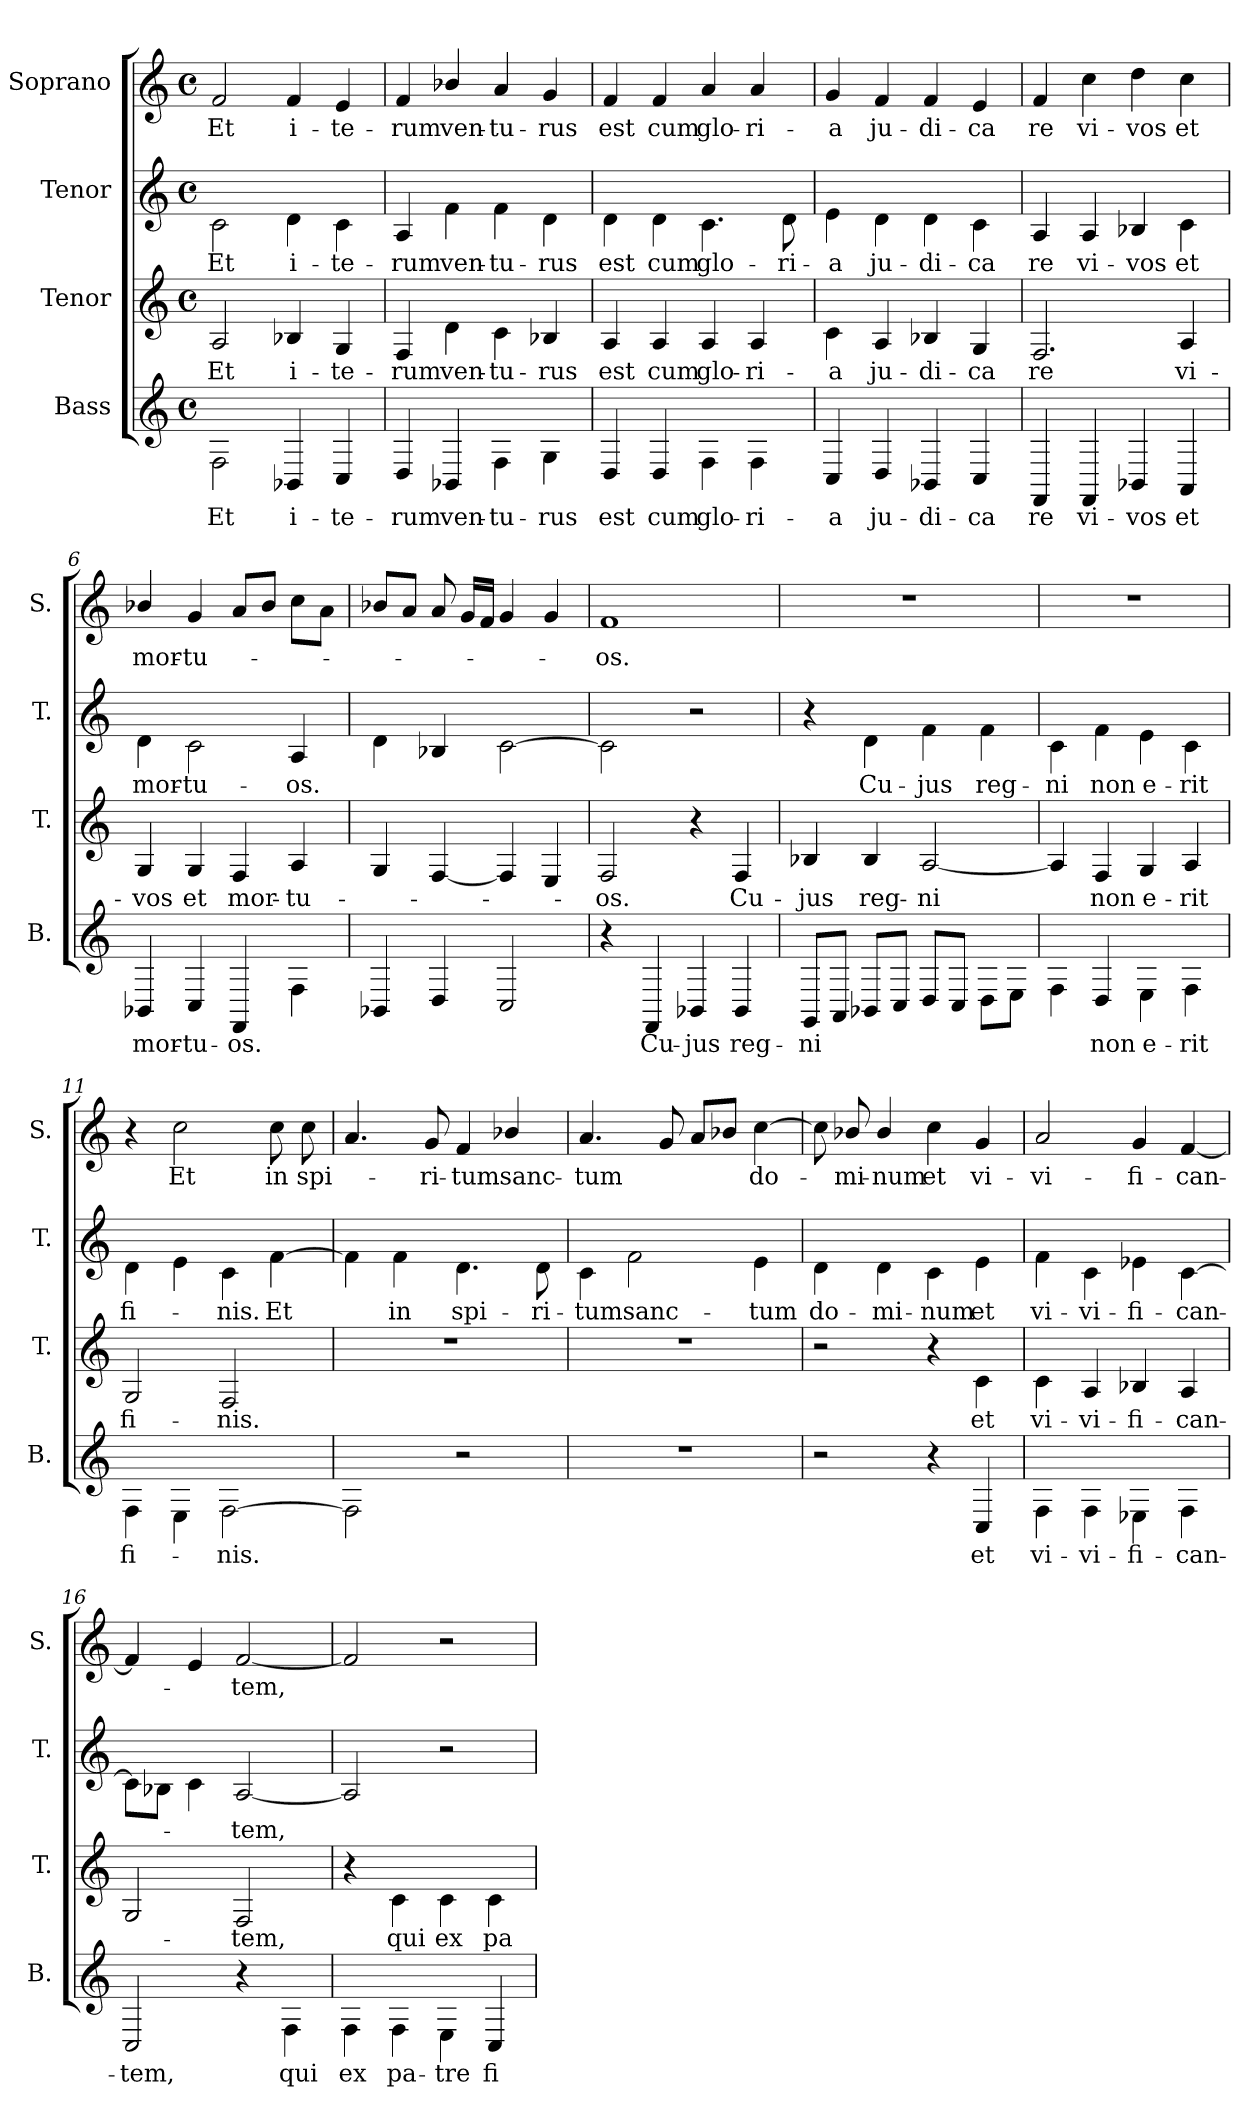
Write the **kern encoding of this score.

**kern	**text	**kern	**text	**kern	**text	**kern	**text
*part4	*part4	*part3	*part3	*part2	*part2	*part1	*part1
*staff4	*staff4	*staff3	*staff3	*staff2	*staff2	*staff1	*staff1
*I"Bass	*	*I"Tenor	*	*I"Tenor	*	*I"Soprano	*
*I'B.	*	*I'T.	*	*I'T.	*	*I'S.	*
*clefG2	*	*clefG2	*	*clefG2	*	*clefG2	*
*	*	*ITrd7c12	*	*ITrd7c12	*	*	*
*k[]	*	*k[]	*	*k[]	*	*k[]	*
*M4/4	*	*M4/4	*	*M4/4	*	*M4/4	*
*met(c)	*	*met(c)	*	*met(c)	*	*met(c)	*
=1	=1	=1	=1	=1	=1	=1	=1
!	!LO:LY:b	!	!LO:LY:b	!	!LO:LY:b	!	!LO:LY:b
2F\	Et	2AA/	Et	2C\	Et	2f/	Et
!	!LO:LY:b	!	!LO:LY:b	!	!LO:LY:b	!	!LO:LY:b
4BB-X/	i-	4BB-X/	i-	4D\	i-	4f/	i-
!	!LO:LY:b	!	!LO:LY:b	!	!LO:LY:b	!	!LO:LY:b
4C/	-te-	4GG/	-te-	4C\	-te-	4e/	-te-
=2	=2	=2	=2	=2	=2	=2	=2
!	!LO:LY:b	!	!LO:LY:b	!	!LO:LY:b	!	!LO:LY:b
4D/	-rum	4FF/	-rum	4AA/	-rum	4f/	-rum
!	!LO:LY:b	!	!LO:LY:b	!	!LO:LY:b	!	!LO:LY:b
4BB-X/	ven-	4D\	ven-	4F\	ven-	4b-X/	ven-
!	!LO:LY:b	!	!LO:LY:b	!	!LO:LY:b	!	!LO:LY:b
4F\	-tu-	4C\	-tu-	4F\	-tu-	4a/	-tu-
!	!LO:LY:b	!	!LO:LY:b	!	!LO:LY:b	!	!LO:LY:b
4G\	-rus	4BB-X/	-rus	4D\	-rus	4g/	-rus
=3	=3	=3	=3	=3	=3	=3	=3
!	!LO:LY:b	!	!LO:LY:b	!	!LO:LY:b	!	!LO:LY:b
4D/	est	4AA/	est	4D\	est	4f/	est
!	!LO:LY:b	!	!LO:LY:b	!	!LO:LY:b	!	!LO:LY:b
4D/	cum	4AA/	cum	4D\	cum	4f/	cum
!	!LO:LY:b	!	!LO:LY:b	!	!LO:LY:b	!	!LO:LY:b
4F\	glo-	4AA/	glo-	4.C\	glo-	4a/	glo-
!	!LO:LY:b	!	!LO:LY:b	!	!	!	!LO:LY:b
4F\	-ri-	4AA/	-ri-	.	.	4a/	-ri-
!	!	!	!	!	!LO:LY:b	!	!
.	.	.	.	8D\	-ri-	.	.
=4	=4	=4	=4	=4	=4	=4	=4
!	!LO:LY:b	!	!LO:LY:b	!	!LO:LY:b	!	!LO:LY:b
4C/	-a	4C\	-a	4E\	-a	4g/	-a
!	!LO:LY:b	!	!LO:LY:b	!	!LO:LY:b	!	!LO:LY:b
4D/	ju-	4AA/	ju-	4D\	ju-	4f/	ju-
!	!LO:LY:b	!	!LO:LY:b	!	!LO:LY:b	!	!LO:LY:b
4BB-X/	-di-	4BB-X/	-di-	4D\	-di-	4f/	-di-
!	!LO:LY:b	!	!LO:LY:b	!	!LO:LY:b	!	!LO:LY:b
4C/	-ca	4GG/	-ca	4C\	-ca	4e/	-ca
=5	=5	=5	=5	=5	=5	=5	=5
!	!LO:LY:b	!	!LO:LY:b	!	!LO:LY:b	!	!LO:LY:b
4FF/	re	2.FF/	re	4AA/	re	4f/	re
!	!LO:LY:b	!	!	!	!LO:LY:b	!	!LO:LY:b
4FF/	vi-	.	.	4AA/	vi-	4cc\	vi-
!	!LO:LY:b	!	!	!	!LO:LY:b	!	!LO:LY:b
4BB-X/	-vos	.	.	4BB-X/	-vos	4dd\	-vos
!	!LO:LY:b	!	!LO:LY:b	!	!LO:LY:b	!	!LO:LY:b
4AA/	et	4AA/	vi-	4C\	et	4cc\	et
=6	=6	=6	=6	=6	=6	=6	=6
!	!LO:LY:b	!	!LO:LY:b	!	!LO:LY:b	!	!LO:LY:b
4BB-X/	mor-	4GG/	-vos	4D\	mor-	4b-X/	mor-
!	!LO:LY:b	!	!LO:LY:b	!	!LO:LY:b	!	!LO:LY:b
4C/	-tu-	4GG/	et	2C\	-tu-	4g/	-tu-
!	!LO:LY:b	!	!LO:LY:b	!	!	!	!
4FF/	-os.	4FF/	mor-	.	.	8a/L	.
.	.	.	.	.	.	8b-/J	.
!	!	!	!LO:LY:b	!	!LO:LY:b	!	!
4F\	.	4AA/	-tu-	4AA/	-os.	8cc\L	.
.	.	.	.	.	.	8a\J	.
=7	=7	=7	=7	=7	=7	=7	=7
4BB-X/	.	4GG/	.	4D\	.	8b-X/L	.
.	.	.	.	.	.	8a/J	.
4D/	.	[4FF/	.	4BB-X/	.	8a/	.
.	.	.	.	.	.	16g/LL	.
.	.	.	.	.	.	16f/JJ	.
2C/	.	4FF/]	.	[2C\	.	4g/	.
.	.	4EE/	.	.	.	4g/	.
=8	=8	=8	=8	=8	=8	=8	=8
!	!	!	!LO:LY:b	!	!	!	!LO:LY:b
4r	.	2FF/	-os.	2C\]	.	1f	-os.
!	!LO:LY:b	!	!	!	!	!	!
4FF/	Cu-	.	.	.	.	.	.
!	!LO:LY:b	!	!	!	!	!	!
4BB-X/	-jus	4r	.	2r	.	.	.
!	!LO:LY:b	!	!LO:LY:b	!	!	!	!
4BB-/	reg-	4FF/	Cu-	.	.	.	.
=9	=9	=9	=9	=9	=9	=9	=9
!	!LO:LY:b	!	!LO:LY:b	!	!	!	!
8GG/L	-ni	4BB-X/	-jus	4r	.	1r	.
8AA/J	.	.	.	.	.	.	.
!	!	!	!LO:LY:b	!	!LO:LY:b	!	!
8BB-X/L	.	4BB-/	reg-	4D\	Cu-	.	.
8C/J	.	.	.	.	.	.	.
!	!	!	!LO:LY:b	!	!LO:LY:b	!	!
8D/L	.	[2AA/	-ni	4F\	-jus	.	.
8C/J	.	.	.	.	.	.	.
!	!	!	!	!	!LO:LY:b	!	!
8D\L	.	.	.	4F\	reg-	.	.
8E\J	.	.	.	.	.	.	.
=10	=10	=10	=10	=10	=10	=10	=10
!	!	!	!	!	!LO:LY:b	!	!
4F\	.	4AA/]	.	4C\	-ni	1r	.
!	!LO:LY:b	!	!LO:LY:b	!	!LO:LY:b	!	!
4D/	non	4FF/	non	4F\	non	.	.
!	!LO:LY:b	!	!LO:LY:b	!	!LO:LY:b	!	!
4E\	e-	4GG/	e-	4E\	e-	.	.
!	!LO:LY:b	!	!LO:LY:b	!	!LO:LY:b	!	!
4F\	-rit	4AA/	-rit	4C\	-rit	.	.
=11	=11	=11	=11	=11	=11	=11	=11
!	!LO:LY:b	!	!LO:LY:b	!	!LO:LY:b	!	!
4F\	fi-	2GG/	fi-	4D\	fi-	4r	.
!	!	!	!	!	!	!	!LO:LY:b
4E\	.	.	.	4E\	.	2cc\	Et
!	!LO:LY:b	!	!LO:LY:b	!	!LO:LY:b	!	!
[2F\	-nis.	2FF/	-nis.	4C\	-nis.	.	.
!	!	!	!	!	!LO:LY:b	!	!LO:LY:b
.	.	.	.	[4F\	Et	8cc\	in
!	!	!	!	!	!	!	!LO:LY:b
.	.	.	.	.	.	8cc\	spi-
=12	=12	=12	=12	=12	=12	=12	=12
2F\]	.	1r	.	4F\]	.	4.a/	.
!	!	!	!	!	!LO:LY:b	!	!
.	.	.	.	4F\	in	.	.
!	!	!	!	!	!	!	!LO:LY:b
.	.	.	.	.	.	8g/	-ri-
!	!	!	!	!	!LO:LY:b	!	!LO:LY:b
2r	.	.	.	4.D\	spi-	4f/	-tum
!	!	!	!	!	!	!	!LO:LY:b
.	.	.	.	.	.	4b-X/	sanc-
!	!	!	!	!	!LO:LY:b	!	!
.	.	.	.	8D\	-ri-	.	.
=13	=13	=13	=13	=13	=13	=13	=13
!	!	!	!	!	!LO:LY:b	!	!LO:LY:b
1r	.	1r	.	4C\	-tum	4.a/	-tum
!	!	!	!	!	!LO:LY:b	!	!
.	.	.	.	2F\	sanc-	.	.
.	.	.	.	.	.	8g/	.
.	.	.	.	.	.	8a/L	.
.	.	.	.	.	.	8b-X/J	.
!	!	!	!	!	!LO:LY:b	!	!LO:LY:b
.	.	.	.	4E\	-tum	[4cc\	do-
=14	=14	=14	=14	=14	=14	=14	=14
!	!	!	!	!	!LO:LY:b	!	!
2r	.	2r	.	4D\	do-	8cc\]	.
!	!	!	!	!	!	!	!LO:LY:b
.	.	.	.	.	.	8b-X/	-mi-
!	!	!	!	!	!LO:LY:b	!	!LO:LY:b
.	.	.	.	4D\	-mi-	4b-/	-num
!	!	!	!	!	!LO:LY:b	!	!LO:LY:b
4r	.	4r	.	4C\	-num	4cc\	et
!	!LO:LY:b	!	!LO:LY:b	!	!LO:LY:b	!	!LO:LY:b
4C/	et	4C\	et	4E\	et	4g/	vi-
=15	=15	=15	=15	=15	=15	=15	=15
!	!LO:LY:b	!	!LO:LY:b	!	!LO:LY:b	!	!LO:LY:b
4F\	vi-	4C\	vi-	4F\	vi-	2a/	-vi-
!	!LO:LY:b	!	!LO:LY:b	!	!LO:LY:b	!	!
4F\	-vi-	4AA/	-vi-	4C\	-vi-	.	.
!	!LO:LY:b	!	!LO:LY:b	!	!LO:LY:b	!	!LO:LY:b
4E-X\	-fi-	4BB-X/	-fi-	4E-X\	-fi-	4g/	-fi-
!	!LO:LY:b	!	!LO:LY:b	!	!LO:LY:b	!	!LO:LY:b
4F\	-can-	4AA/	-can-	[4C\	-can-	[4f/	-can-
=16	=16	=16	=16	=16	=16	=16	=16
!	!LO:LY:b	!	!	!	!	!	!
2C/	-tem,	2GG/	.	8C\L]	.	4f/]	.
.	.	.	.	8BB-X\J	.	.	.
.	.	.	.	4C\	.	4e/	.
!	!	!	!LO:LY:b	!	!LO:LY:b	!	!LO:LY:b
4r	.	2FF/	-tem,	[2AA/	-tem,	[2f/	-tem,
!	!LO:LY:b	!	!	!	!	!	!
4F\	qui	.	.	.	.	.	.
=17	=17	=17	=17	=17	=17	=17	=17
!	!LO:LY:b	!	!	!	!	!	!
4F\	ex	4r	.	2AA/]	.	2f/]	.
!	!LO:LY:b	!	!LO:LY:b	!	!	!	!
4F\	pa-	4C\	qui	.	.	.	.
!	!LO:LY:b	!	!LO:LY:b	!	!	!	!
4E\	-tre	4C\	ex	2r	.	2r	.
!	!LO:LY:b	!	!LO:LY:b	!	!	!	!
4C/	fi-	4C\	pa-	.	.	.	.
=	=	=	=	=	=	=	=
*-	*-	*-	*-	*-	*-	*-	*-
